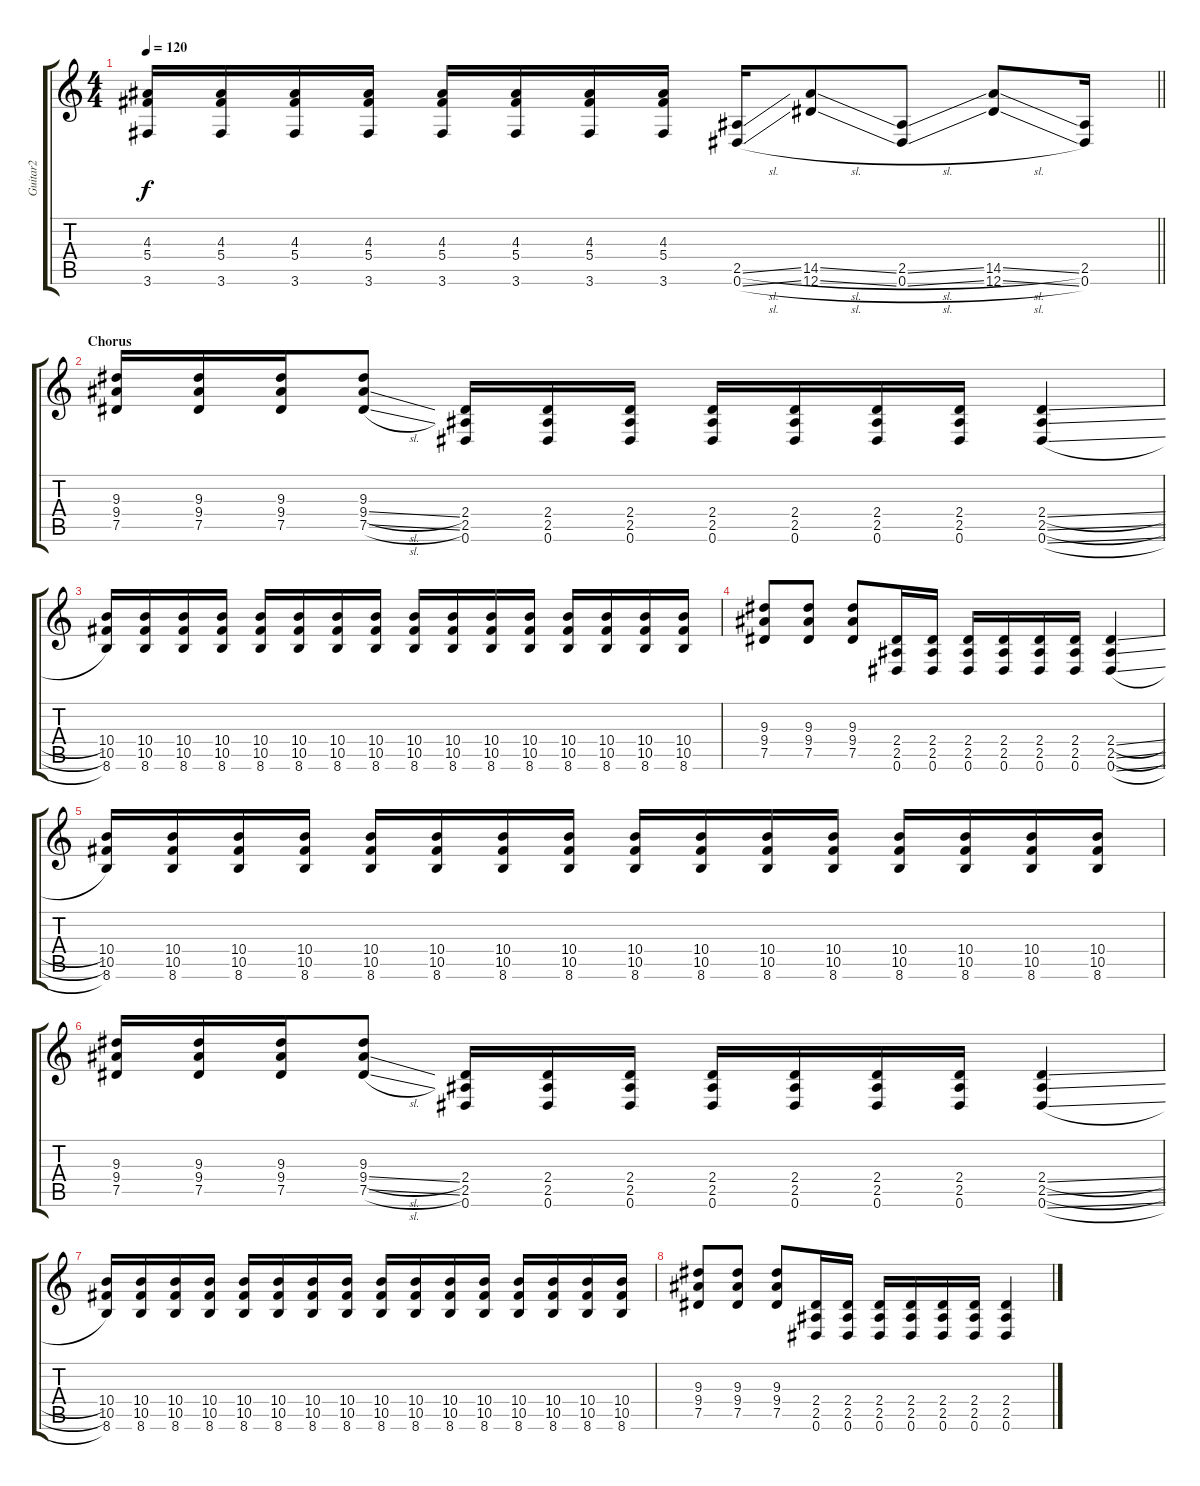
\track ("Guitar2" "Guitar2") {instrument distortionguitar}
\staff {score tabs}
\tuning (Eb4 Bb3 Gb3 Db3 Ab2 Eb2) {hide}
\ts (4 4)
\tempo 120
\clef g2
\barLineRight lightlight
\ks c
(4.3 5.4 3.6).16{dy f} (4.3 5.4 3.6).16 (4.3 5.4 3.6).16 (4.3 5.4 3.6).16 (4.3 5.4 3.6).16 (4.3 5.4 3.6).16 (4.3 5.4 3.6).16 (4.3 5.4 3.6).16 (2.5{sl} 0.6{sl}).16 (14.5{sl} 12.6{sl}).8 (2.5{sl} 0.6{sl}).8 (14.5{sl} 12.6{sl}).8 (2.5 0.6).16 |
\section ("" "Chorus")
(9.3 9.4 7.5).16 (9.3 9.4 7.5).16 (9.3 9.4 7.5).16 (9.3 9.4{sl} 7.5{sl}).8 (2.4 2.5 0.6).16 (2.4 2.5 0.6).16 (2.4 2.5 0.6).16 (2.4 2.5 0.6).16 (2.4 2.5 0.6).16 (2.4 2.5 0.6).16 (2.4 2.5 0.6).16 (2.4{sl} 2.5{sl} 0.6{sl}).4 |
(10.4 10.5 8.6).16 (10.4 10.5 8.6).16 (10.4 10.5 8.6).16 (10.4 10.5 8.6).16 (10.4 10.5 8.6).16 (10.4 10.5 8.6).16 (10.4 10.5 8.6).16 (10.4 10.5 8.6).16 (10.4 10.5 8.6).16 (10.4 10.5 8.6).16 (10.4 10.5 8.6).16 (10.4 10.5 8.6).16 (10.4 10.5 8.6).16 (10.4 10.5 8.6).16 (10.4 10.5 8.6).16 (10.4 10.5 8.6).16 |
(9.3 9.4 7.5).8 (9.3 9.4 7.5).8 (9.3 9.4 7.5).8 (2.4 2.5 0.6).16 (2.4 2.5 0.6).16 (2.4 2.5 0.6).16 (2.4 2.5 0.6).16 (2.4 2.5 0.6).16 (2.4 2.5 0.6).16 (2.4{sl} 2.5{sl} 0.6{sl}).4 |
(10.4 10.5 8.6).16 (10.4 10.5 8.6).16 (10.4 10.5 8.6).16 (10.4 10.5 8.6).16 (10.4 10.5 8.6).16 (10.4 10.5 8.6).16 (10.4 10.5 8.6).16 (10.4 10.5 8.6).16 (10.4 10.5 8.6).16 (10.4 10.5 8.6).16 (10.4 10.5 8.6).16 (10.4 10.5 8.6).16 (10.4 10.5 8.6).16 (10.4 10.5 8.6).16 (10.4 10.5 8.6).16 (10.4 10.5 8.6).16 |
(9.3 9.4 7.5).16 (9.3 9.4 7.5).16 (9.3 9.4 7.5).16 (9.3 9.4{sl} 7.5{sl}).8 (2.4 2.5 0.6).16 (2.4 2.5 0.6).16 (2.4 2.5 0.6).16 (2.4 2.5 0.6).16 (2.4 2.5 0.6).16 (2.4 2.5 0.6).16 (2.4 2.5 0.6).16 (2.4{sl} 2.5{sl} 0.6{sl}).4 |
(10.4 10.5 8.6).16 (10.4 10.5 8.6).16 (10.4 10.5 8.6).16 (10.4 10.5 8.6).16 (10.4 10.5 8.6).16 (10.4 10.5 8.6).16 (10.4 10.5 8.6).16 (10.4 10.5 8.6).16 (10.4 10.5 8.6).16 (10.4 10.5 8.6).16 (10.4 10.5 8.6).16 (10.4 10.5 8.6).16 (10.4 10.5 8.6).16 (10.4 10.5 8.6).16 (10.4 10.5 8.6).16 (10.4 10.5 8.6).16 |
(9.3 9.4 7.5).8 (9.3 9.4 7.5).8 (9.3 9.4 7.5).8 (2.4 2.5 0.6).16 (2.4 2.5 0.6).16 (2.4 2.5 0.6).16 (2.4 2.5 0.6).16 (2.4 2.5 0.6).16 (2.4 2.5 0.6).16 (2.4{sl} 2.5{sl} 0.6{sl}).4
